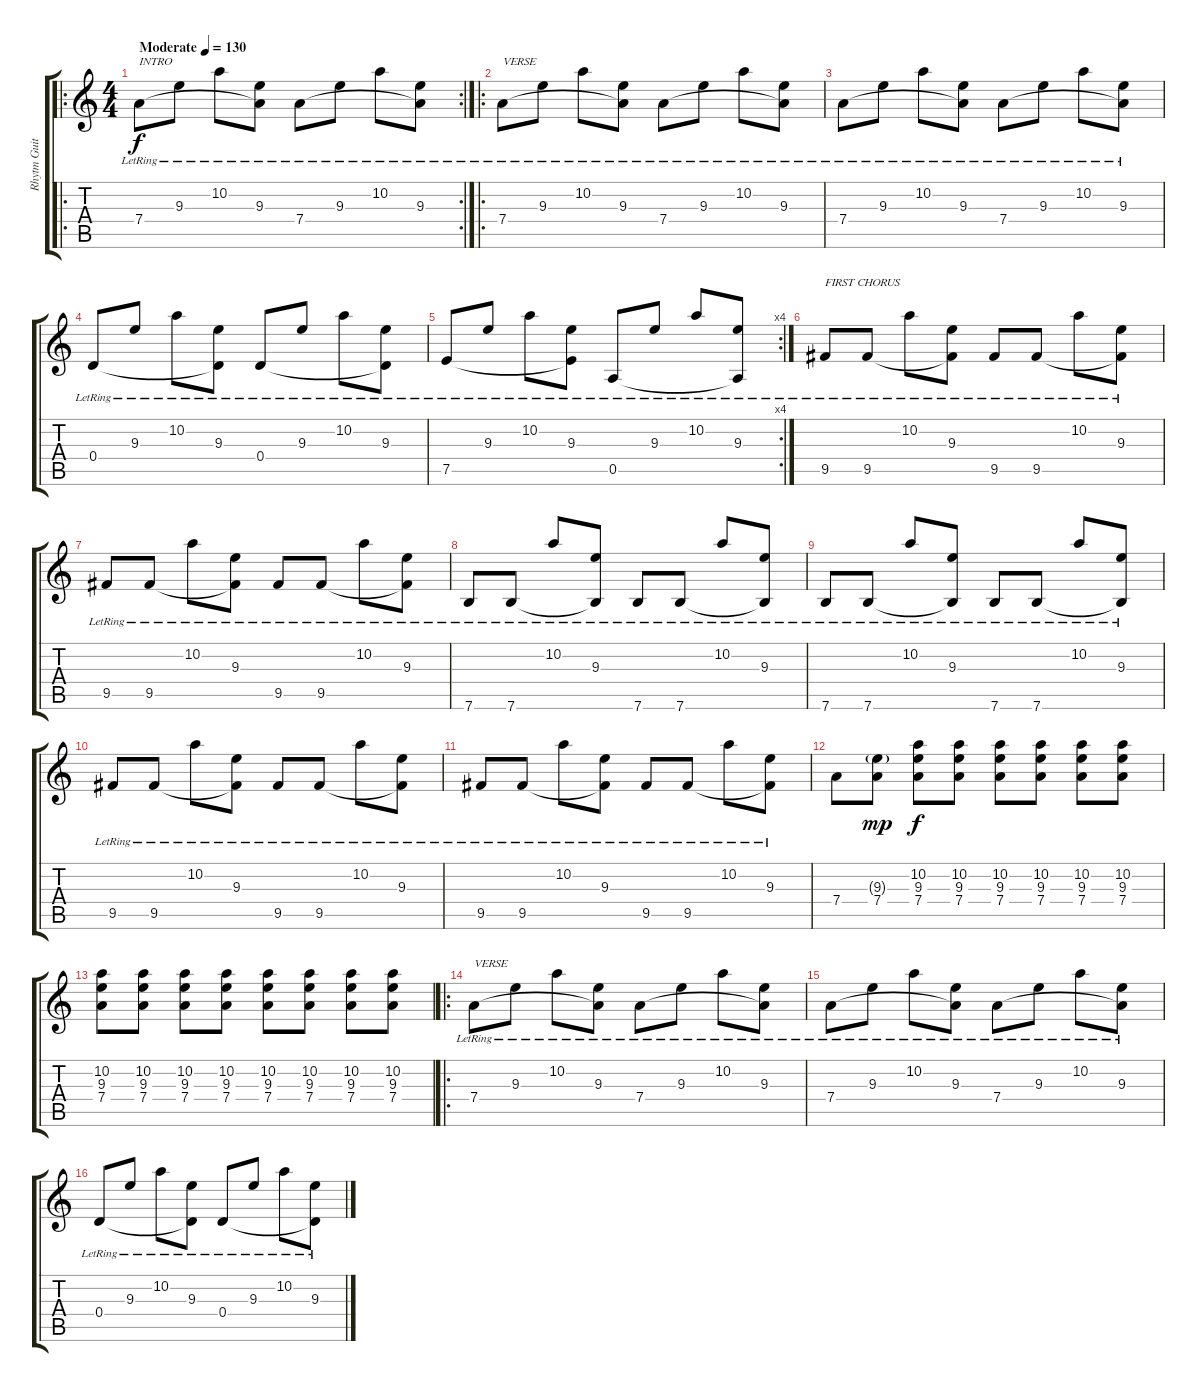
\track ("Rhytm Guitar" "Rhytm Guit") {instrument electricguitarjazz}
\staff {score tabs}
\tuning (E4 B3 G3 D3 A2 E2) {hide}
\ro
\rc 2
\ts (4 4)
\tempo (130 "Moderate")
\clef g2
\ks c
7.4{lr}.8{txt "INTRO" dy f instrument electricguitarjazz} 9.3{lr}.8 10.2{lr}.8 (9.3{lr} 7.4{t}).8 7.4{lr}.8 9.3{lr}.8 10.2{lr}.8 (9.3{lr} 7.4{t}).8 |
\ro
7.4{lr}.8{txt "VERSE"} 9.3{lr}.8 10.2{lr}.8 (9.3{lr} 7.4{t}).8 7.4{lr}.8 9.3{lr}.8 10.2{lr}.8 (9.3{lr} 7.4{t}).8 |
7.4{lr}.8 9.3{lr}.8 10.2{lr}.8 (9.3{lr} 7.4{t}).8 7.4{lr}.8 9.3{lr}.8 10.2{lr}.8 (9.3{lr} 7.4{t}).8 |
0.4{lr}.8 9.3{lr}.8 10.2{lr}.8 (9.3{lr} 0.4{t}).8 0.4{lr}.8 9.3{lr}.8 10.2{lr}.8 (9.3{lr} 0.4{t}).8 |
\rc 4
7.5{lr}.8 9.3{lr}.8 10.2{lr}.8 (9.3{lr} 7.5{t}).8 0.5{lr}.8 9.3{lr}.8 10.2{lr}.8 (9.3{lr} 0.5{t}).8 |
9.5{lr}.8{txt "FIRST CHORUS"} 9.5{lr}.8 10.2{lr}.8 (9.3{lr} 9.5{t}).8 9.5{lr}.8 9.5{lr}.8 10.2{lr}.8 (9.3{lr} 9.5{t}).8 |
9.5{lr}.8 9.5{lr}.8 10.2{lr}.8 (9.3{lr} 9.5{t}).8 9.5{lr}.8 9.5{lr}.8 10.2{lr}.8 (9.3{lr} 9.5{t}).8 |
7.6{lr}.8 7.6{lr}.8 10.2{lr}.8 (9.3{lr} 7.6{t}).8 7.6{lr}.8 7.6{lr}.8 10.2{lr}.8 (9.3{lr} 7.6{t}).8 |
7.6{lr}.8 7.6{lr}.8 10.2{lr}.8 (9.3{lr} 7.6{t}).8 7.6{lr}.8 7.6{lr}.8 10.2{lr}.8 (9.3{lr} 7.6{t}).8 |
9.5{lr}.8 9.5{lr}.8 10.2{lr}.8 (9.3{lr} 9.5{t}).8 9.5{lr}.8 9.5{lr}.8 10.2{lr}.8 (9.3{lr} 9.5{t}).8 |
9.5{lr}.8 9.5{lr}.8 10.2{lr}.8 (9.3{lr} 9.5{t}).8 9.5{lr}.8 9.5{lr}.8 10.2{lr}.8 (9.3{lr} 9.5{t}).8 |
7.4.8 (9.3{g} 7.4).8{dy mp} (10.2 9.3 7.4).8{dy f} (10.2 9.3 7.4).8 (10.2 9.3 7.4).8 (10.2 9.3 7.4).8 (10.2 9.3 7.4).8 (10.2 9.3 7.4).8 |
(10.2 9.3 7.4).8 (10.2 9.3 7.4).8 (10.2 9.3 7.4).8 (10.2 9.3 7.4).8 (10.2 9.3 7.4).8 (10.2 9.3 7.4).8 (10.2 9.3 7.4).8 (10.2 9.3 7.4).8 |
\ro
7.4{lr}.8{txt "VERSE"} 9.3{lr}.8 10.2{lr}.8 (9.3{lr} 7.4{t}).8 7.4{lr}.8 9.3{lr}.8 10.2{lr}.8 (9.3{lr} 7.4{t}).8 |
7.4{lr}.8 9.3{lr}.8 10.2{lr}.8 (9.3{lr} 7.4{t}).8 7.4{lr}.8 9.3{lr}.8 10.2{lr}.8 (9.3{lr} 7.4{t}).8 |
0.4{lr}.8 9.3{lr}.8 10.2{lr}.8 (9.3{lr} 0.4{t}).8 0.4{lr}.8 9.3{lr}.8 10.2{lr}.8 (9.3{lr} 0.4{t}).8
